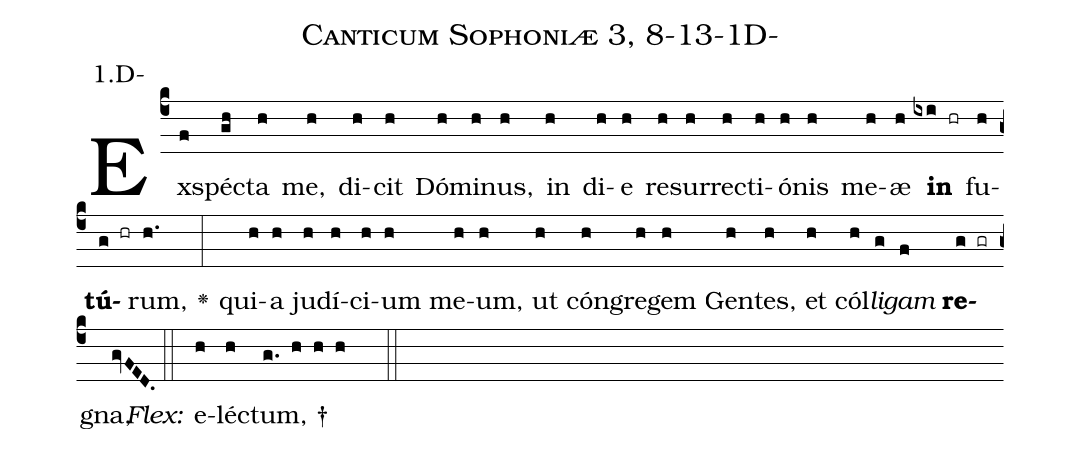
name: Canticum Sophoniæ 3, 8-13-1D-;
annotation: 1.D-;
%%
(c4)Ex(f)spé(gh)cta(h) me,(h) di(h)cit(h) Dó(h)mi(h)nus,(h) in(h) di(h)e(h) re(h)sur(h)re(h)cti(h)ó(h)nis(h) me(h)æ(h) <b>in</b>(ixi hr) fu(h)<b>tú</b>(g hr)rum,(h.) <v>\greheightstar</v>(:) qui(h)a(h) ju(h)dí(h)ci(h)um(h) me(h)um,(h) ut(h) cón(h)gre(h)gem(h) Gen(h)tes,(h) et(h) cól(h)<i>li</i>(g)<i>gam</i>(f) <b>re</b>(g gr)gna,(gvFED.) (::)
<i>Flex:</i>()  e(h)lé(h)ctum, †(g. h h h  ::)

%E(h) u(h) o(g) u(f) a(g) e.(gvFED.) (::)
